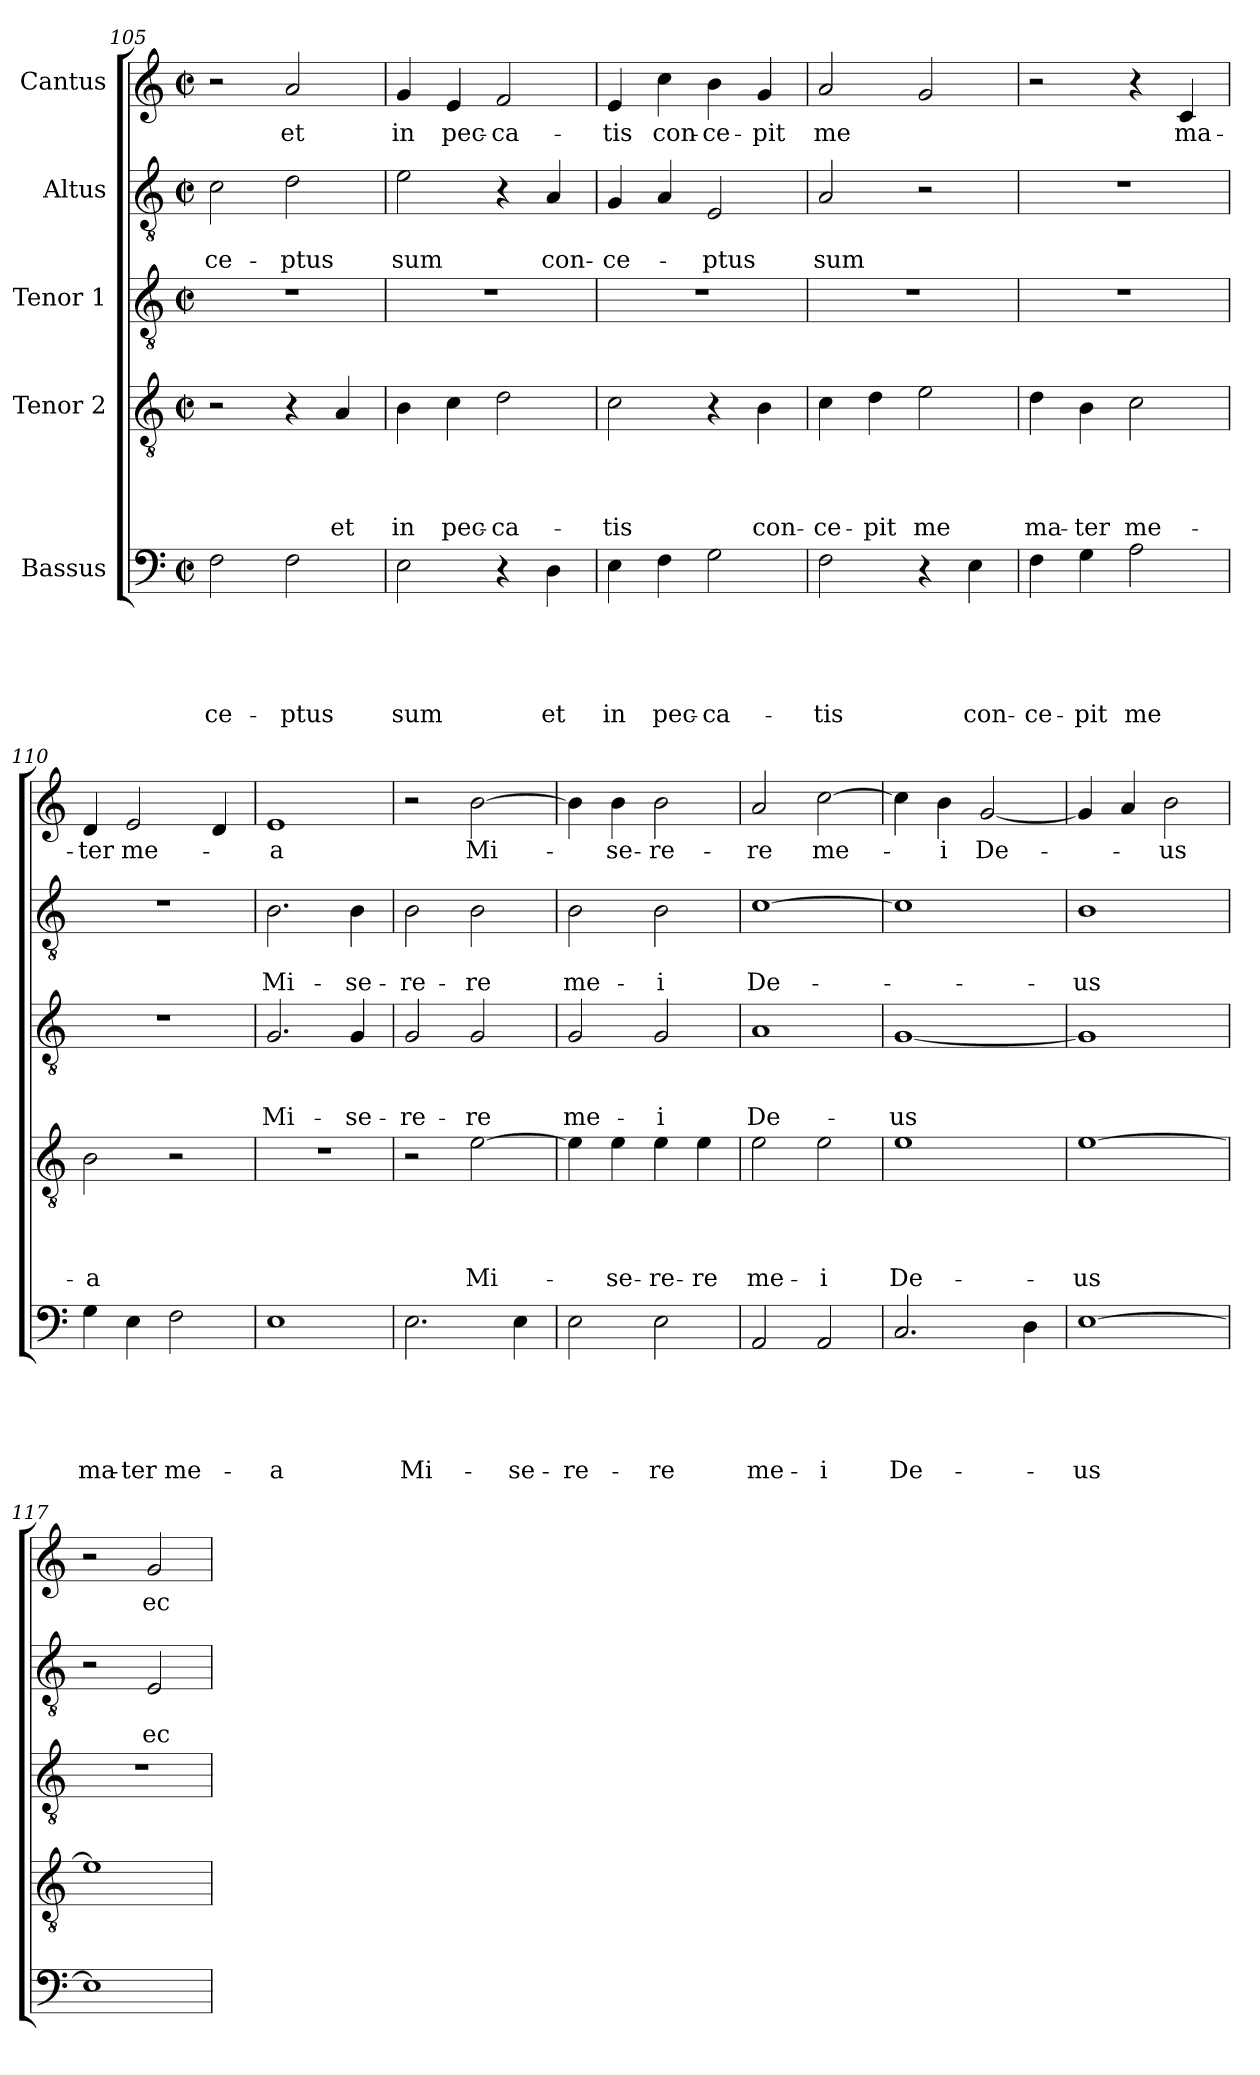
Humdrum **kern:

**kern	**text	**text	**text	**text	**text	**kern	**text	**text	**text	**text	**kern	**text	**text	**text	**kern	**text	**text	**kern	**text
*part5	*part5	*part5	*part5	*part5	*part5	*part4	*part4	*part4	*part4	*part4	*part3	*part3	*part3	*part3	*part2	*part2	*part2	*part1	*part1
*staff5	*staff5	*staff5	*staff5	*staff5	*staff5	*staff4	*staff4	*staff4	*staff4	*staff4	*staff3	*staff3	*staff3	*staff3	*staff2	*staff2	*staff2	*staff1	*staff1
*I"Bassus	*	*	*	*	*	*I"Tenor 2	*	*	*	*	*I"Tenor 1	*	*	*	*I"Altus	*	*	*I"Cantus	*
*clefF4	*	*	*	*	*	*clefGv2	*	*	*	*	*clefGv2	*	*	*	*clefGv2	*	*	*clefG2	*
*k[]	*	*	*	*	*	*k[]	*	*	*	*	*k[]	*	*	*	*k[]	*	*	*k[]	*
*C:	*	*	*	*	*	*C:	*	*	*	*	*C:	*	*	*	*C:	*	*	*C:	*
*M2/2	*	*	*	*	*	*M2/2	*	*	*	*	*M2/2	*	*	*	*M2/2	*	*	*M2/2	*
*met(c|)	*	*	*	*	*	*met(c|)	*	*	*	*	*met(c|)	*	*	*	*met(c|)	*	*	*met(c|)	*
=105	=105	=105	=105	=105	=105	=105	=105	=105	=105	=105	=105	=105	=105	=105	=105	=105	=105	=105	=105
!	!	!	!	!	!LO:LY:b	!	!	!	!	!	!	!	!	!	!	!	!LO:LY:b	!	!
2F\	.	.	.	.	-ce-	2r	.	.	.	.	1r	.	.	.	2c\	.	-ce-	2r	.
!	!	!	!	!	!LO:LY:b	!	!	!	!	!	!	!	!	!	!	!	!LO:LY:b	!	!LO:LY:b
2F\	.	.	.	.	-ptus	4r	.	.	.	.	.	.	.	.	2d\	.	-ptus	2a/	et
!	!	!	!	!	!	!	!	!	!	!LO:LY:b	!	!	!	!	!	!	!	!	!
.	.	.	.	.	.	4A/	.	.	.	et	.	.	.	.	.	.	.	.	.
=106	=106	=106	=106	=106	=106	=106	=106	=106	=106	=106	=106	=106	=106	=106	=106	=106	=106	=106	=106
!	!	!	!	!	!LO:LY:b	!	!	!	!	!LO:LY:b	!	!	!	!	!	!	!LO:LY:b	!	!LO:LY:b
2E\	.	.	.	.	sum	4B\	.	.	.	in	1r	.	.	.	2e\	.	sum	4g/	in
!	!	!	!	!	!	!	!	!	!	!LO:LY:b	!	!	!	!	!	!	!	!	!LO:LY:b
.	.	.	.	.	.	4c\	.	.	.	pec-	.	.	.	.	.	.	.	4e/	pec-
!	!	!	!	!	!	!	!	!	!	!LO:LY:b	!	!	!	!	!	!	!	!	!LO:LY:b
4r	.	.	.	.	.	2d\	.	.	.	-ca-	.	.	.	.	4r	.	.	2f/	-ca-
!	!	!	!	!	!LO:LY:b	!	!	!	!	!	!	!	!	!	!	!	!LO:LY:b	!	!
4D\	.	.	.	.	et	.	.	.	.	.	.	.	.	.	4A/	.	con-	.	.
!!LO:PB:g=z
=107	=107	=107	=107	=107	=107	=107	=107	=107	=107	=107	=107	=107	=107	=107	=107	=107	=107	=107	=107
!	!	!	!	!	!LO:LY:b	!	!	!	!	!LO:LY:b	!	!	!	!	!	!	!LO:LY:b	!	!LO:LY:b
4E\	.	.	.	.	in	2c\	.	.	.	-tis	1r	.	.	.	4G/	.	-ce-	4e/	-tis
!	!	!	!	!	!LO:LY:b	!	!	!	!	!	!	!	!	!	!	!	!	!	!LO:LY:b
4F\	.	.	.	.	pec-	.	.	.	.	.	.	.	.	.	4A/	.	.	4cc\	con-
!	!	!	!	!	!LO:LY:b	!	!	!	!	!	!	!	!	!	!	!	!LO:LY:b	!	!LO:LY:b
2G\	.	.	.	.	-ca-	4r	.	.	.	.	.	.	.	.	2E/	.	-ptus	4b\	-ce-
!	!	!	!	!	!	!	!	!	!	!LO:LY:b	!	!	!	!	!	!	!	!	!LO:LY:b
.	.	.	.	.	.	4B\	.	.	.	con-	.	.	.	.	.	.	.	4g/	-pit
=108	=108	=108	=108	=108	=108	=108	=108	=108	=108	=108	=108	=108	=108	=108	=108	=108	=108	=108	=108
!	!	!	!	!	!LO:LY:b	!	!	!	!	!LO:LY:b	!	!	!	!	!	!	!LO:LY:b	!	!LO:LY:b
2F\	.	.	.	.	-tis	4c\	.	.	.	-ce-	1r	.	.	.	2A/	.	sum	2a/	me
!	!	!	!	!	!	!	!	!	!	!LO:LY:b	!	!	!	!	!	!	!	!	!
.	.	.	.	.	.	4d\	.	.	.	-pit	.	.	.	.	.	.	.	.	.
!	!	!	!	!	!	!	!	!	!	!LO:LY:b	!	!	!	!	!	!	!	!	!
4r	.	.	.	.	.	2e\	.	.	.	me	.	.	.	.	2r	.	.	2g/	.
!	!	!	!	!	!LO:LY:b	!	!	!	!	!	!	!	!	!	!	!	!	!	!
4E\	.	.	.	.	con-	.	.	.	.	.	.	.	.	.	.	.	.	.	.
=109	=109	=109	=109	=109	=109	=109	=109	=109	=109	=109	=109	=109	=109	=109	=109	=109	=109	=109	=109
!	!	!	!	!	!LO:LY:b	!	!	!	!	!LO:LY:b	!	!	!	!	!	!	!	!	!
4F\	.	.	.	.	-ce-	4d\	.	.	.	ma-	1r	.	.	.	1r	.	.	2r	.
!	!	!	!	!	!LO:LY:b	!	!	!	!	!LO:LY:b	!	!	!	!	!	!	!	!	!
4G\	.	.	.	.	-pit	4B\	.	.	.	-ter	.	.	.	.	.	.	.	.	.
!	!	!	!	!	!LO:LY:b	!	!	!	!	!LO:LY:b	!	!	!	!	!	!	!	!	!
2A\	.	.	.	.	me	2c\	.	.	.	me-	.	.	.	.	.	.	.	4r	.
!	!	!	!	!	!	!	!	!	!	!	!	!	!	!	!	!	!	!	!LO:LY:b
.	.	.	.	.	.	.	.	.	.	.	.	.	.	.	.	.	.	4c/	ma-
=110	=110	=110	=110	=110	=110	=110	=110	=110	=110	=110	=110	=110	=110	=110	=110	=110	=110	=110	=110
!	!	!	!	!	!LO:LY:b	!	!	!	!	!LO:LY:b	!	!	!	!	!	!	!	!	!LO:LY:b
4G\	.	.	.	.	ma-	2B\	.	.	.	-a	1r	.	.	.	1r	.	.	4d/	-ter
!	!	!	!	!	!LO:LY:b	!	!	!	!	!	!	!	!	!	!	!	!	!	!LO:LY:b
4E\	.	.	.	.	-ter	.	.	.	.	.	.	.	.	.	.	.	.	2e/	me-
!	!	!	!	!	!LO:LY:b	!	!	!	!	!	!	!	!	!	!	!	!	!	!
2F\	.	.	.	.	me-	2r	.	.	.	.	.	.	.	.	.	.	.	.	.
.	.	.	.	.	.	.	.	.	.	.	.	.	.	.	.	.	.	4d/	.
=111	=111	=111	=111	=111	=111	=111	=111	=111	=111	=111	=111	=111	=111	=111	=111	=111	=111	=111	=111
!	!	!	!	!	!LO:LY:b	!	!	!	!	!	!	!	!	!LO:LY:b	!	!	!LO:LY:b	!	!LO:LY:b
1E	.	.	.	.	-a	1r	.	.	.	.	2.G/	.	.	Mi-	2.B\	.	Mi-	1e	-a
!	!	!	!	!	!	!	!	!	!	!	!	!	!	!LO:LY:b	!	!	!LO:LY:b	!	!
.	.	.	.	.	.	.	.	.	.	.	4G/	.	.	-se-	4B\	.	-se-	.	.
=112	=112	=112	=112	=112	=112	=112	=112	=112	=112	=112	=112	=112	=112	=112	=112	=112	=112	=112	=112
!	!	!	!	!	!LO:LY:b	!	!	!	!	!	!	!	!	!LO:LY:b	!	!	!LO:LY:b	!	!
2.E\	.	.	.	.	Mi-	2r	.	.	.	.	2G/	.	.	-re-	2B\	.	-re-	2r	.
!	!	!	!	!	!	!	!	!	!	!LO:LY:b	!	!	!	!LO:LY:b	!	!	!LO:LY:b	!	!LO:LY:b
.	.	.	.	.	.	[2e\	.	.	.	Mi-	2G/	.	.	-re	2B\	.	-re	[2b\	Mi-
!	!	!	!	!	!LO:LY:b	!	!	!	!	!	!	!	!	!	!	!	!	!	!
4E\	.	.	.	.	-se-	.	.	.	.	.	.	.	.	.	.	.	.	.	.
!!LO:LB:g=z
=113	=113	=113	=113	=113	=113	=113	=113	=113	=113	=113	=113	=113	=113	=113	=113	=113	=113	=113	=113
!	!	!	!	!	!LO:LY:b	!	!	!	!	!	!	!	!	!LO:LY:b	!	!	!LO:LY:b	!	!
2E\	.	.	.	.	-re-	4e\]	.	.	.	.	2G/	.	.	me-	2B\	.	me-	4b\]	.
!	!	!	!	!	!	!	!	!	!	!LO:LY:b	!	!	!	!	!	!	!	!	!LO:LY:b
.	.	.	.	.	.	4e\	.	.	.	-se-	.	.	.	.	.	.	.	4b\	-se-
!	!	!	!	!	!LO:LY:b	!	!	!	!	!LO:LY:b	!	!	!	!LO:LY:b	!	!	!LO:LY:b	!	!LO:LY:b
2E\	.	.	.	.	-re	4e\	.	.	.	-re-	2G/	.	.	-i	2B\	.	-i	2b\	-re-
!	!	!	!	!	!	!	!	!	!	!LO:LY:b	!	!	!	!	!	!	!	!	!
.	.	.	.	.	.	4e\	.	.	.	-re	.	.	.	.	.	.	.	.	.
=114	=114	=114	=114	=114	=114	=114	=114	=114	=114	=114	=114	=114	=114	=114	=114	=114	=114	=114	=114
!	!	!	!	!	!LO:LY:b	!	!	!	!	!LO:LY:b	!	!	!	!LO:LY:b	!	!	!LO:LY:b	!	!LO:LY:b
2AA/	.	.	.	.	me-	2e\	.	.	.	me-	1A	.	.	De-	[1c	.	De-	2a/	-re
!	!	!	!	!	!LO:LY:b	!	!	!	!	!LO:LY:b	!	!	!	!	!	!	!	!	!LO:LY:b
2AA/	.	.	.	.	-i	2e\	.	.	.	-i	.	.	.	.	.	.	.	[2cc\	me-
=115	=115	=115	=115	=115	=115	=115	=115	=115	=115	=115	=115	=115	=115	=115	=115	=115	=115	=115	=115
!	!	!	!	!	!LO:LY:b	!	!	!	!	!LO:LY:b	!	!	!	!LO:LY:b	!	!	!	!	!
2.C/	.	.	.	.	De-	1e	.	.	.	De-	[1G	.	.	-us	1c]	.	.	4cc\]	.
!	!	!	!	!	!	!	!	!	!	!	!	!	!	!	!	!	!	!	!LO:LY:b
.	.	.	.	.	.	.	.	.	.	.	.	.	.	.	.	.	.	4b\	-i
!	!	!	!	!	!	!	!	!	!	!	!	!	!	!	!	!	!	!	!LO:LY:b
.	.	.	.	.	.	.	.	.	.	.	.	.	.	.	.	.	.	[2g/	De-
4D\	.	.	.	.	.	.	.	.	.	.	.	.	.	.	.	.	.	.	.
=116	=116	=116	=116	=116	=116	=116	=116	=116	=116	=116	=116	=116	=116	=116	=116	=116	=116	=116	=116
!	!	!	!	!	!LO:LY:b	!	!	!	!	!LO:LY:b	!	!	!	!	!	!	!LO:LY:b	!	!
[1E	.	.	.	.	-us	[1e	.	.	.	-us	1G]	.	.	.	1B	.	-us	4g/]	.
.	.	.	.	.	.	.	.	.	.	.	.	.	.	.	.	.	.	4a/	.
!	!	!	!	!	!	!	!	!	!	!	!	!	!	!	!	!	!	!	!LO:LY:b
.	.	.	.	.	.	.	.	.	.	.	.	.	.	.	.	.	.	2b\	-us
=117	=117	=117	=117	=117	=117	=117	=117	=117	=117	=117	=117	=117	=117	=117	=117	=117	=117	=117	=117
1E]	.	.	.	.	.	1e]	.	.	.	.	1r	.	.	.	2r	.	.	2r	.
!	!	!	!	!	!	!	!	!	!	!	!	!	!	!	!	!	!LO:LY:b	!	!LO:LY:b
.	.	.	.	.	.	.	.	.	.	.	.	.	.	.	2E/	.	ec-	2g/	ec-
=	=	=	=	=	=	=	=	=	=	=	=	=	=	=	=	=	=	=	=
*-	*-	*-	*-	*-	*-	*-	*-	*-	*-	*-	*-	*-	*-	*-	*-	*-	*-	*-	*-
